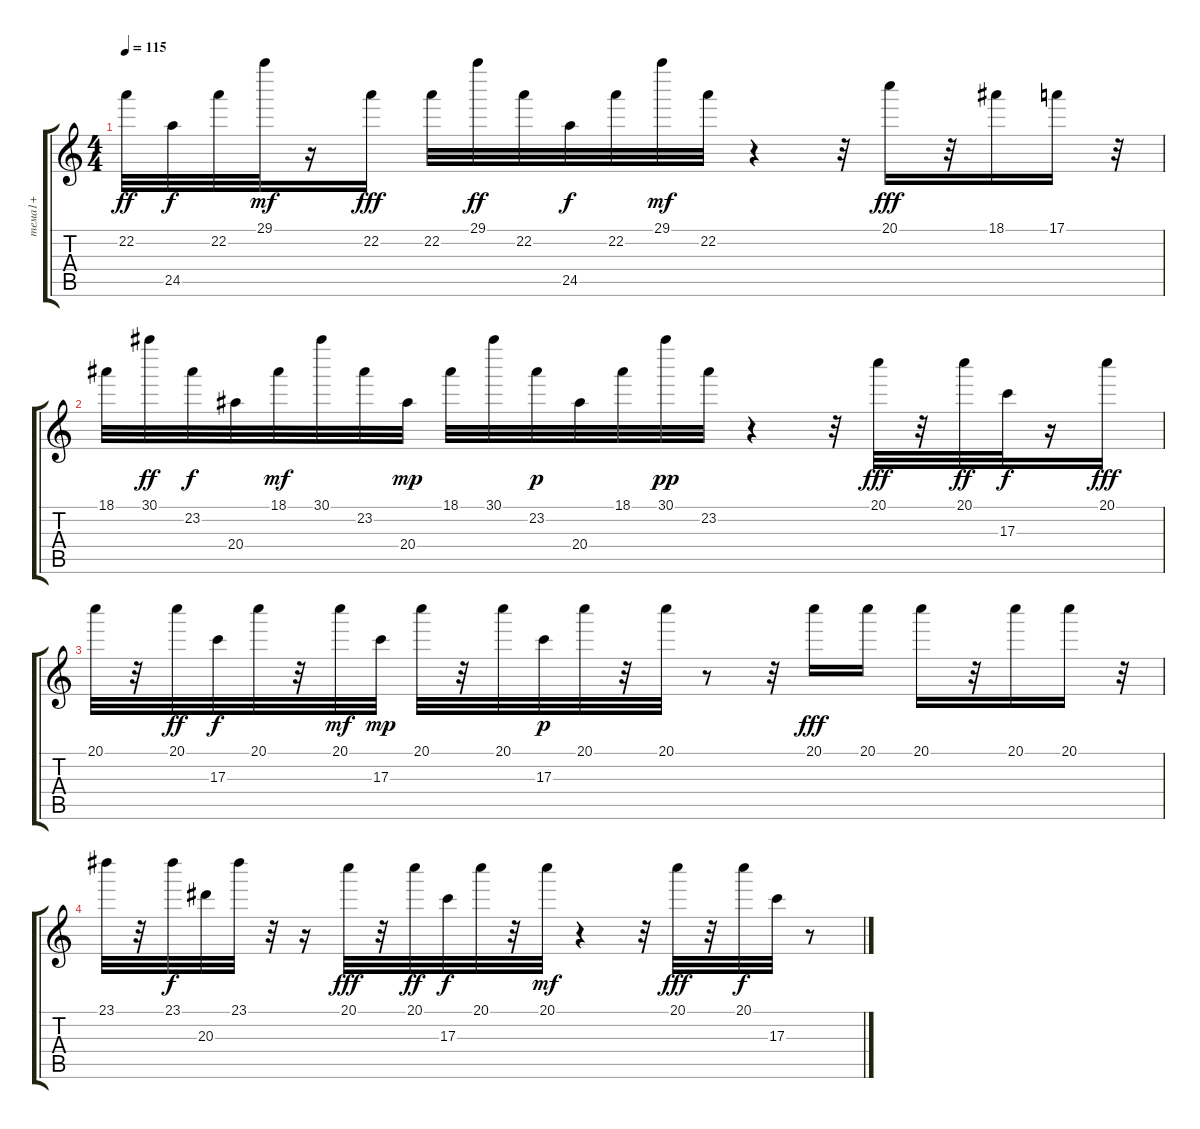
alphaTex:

\track ("тема1+" "тема1+") {instrument distortionguitar}
\staff {score tabs}
\tuning (E4 B3 G3 D3 A2 E2) {hide}
\ts (4 4)
\tempo 115
\clef g2
\ks c
22.2.32{dy ff} 24.5.32{dy f} 22.2.32 29.1.32{dy mf} r.16 22.2.16{dy fff} 22.2.32 29.1.32{dy ff} 22.2.32 24.5.32{dy f} 22.2.32 29.1.32{dy mf} 22.2.32 r.4 r.32 20.1.16{dy fff} r.32 18.1.16 17.1.16 r.32 |
18.1.32 30.1.32{dy ff} 23.2.32{dy f} 20.4.32 18.1.32{dy mf} 30.1.32 23.2.32 20.4.32{dy mp} 18.1.32 30.1.32 23.2.32{dy p} 20.4.32 18.1.32 30.1.32{dy pp} 23.2.32 r.4 r.32 20.1.32{dy fff} r.32 20.1.32{dy ff} 17.3.32{dy f} r.16 20.1.16{dy fff} |
20.1.32 r.32 20.1.32{dy ff} 17.3.32{dy f} 20.1.32 r.32 20.1.32{dy mf} 17.3.32{dy mp} 20.1.32 r.32 20.1.32 17.3.32{dy p} 20.1.32 r.32 20.1.32 r.8 r.32 20.1.16{dy fff} 20.1.16 20.1.16 r.32 20.1.16 20.1.16 r.32 |
23.1.32 r.32 23.1.32{dy f} 20.3.32 23.1.32 r.32 r.16 20.1.32{dy fff} r.32 20.1.32{dy ff} 17.3.32{dy f} 20.1.32 r.32 20.1.32{dy mf} r.4 r.32 20.1.32{dy fff} r.32 20.1.32{dy f} 17.3.32 r.8
